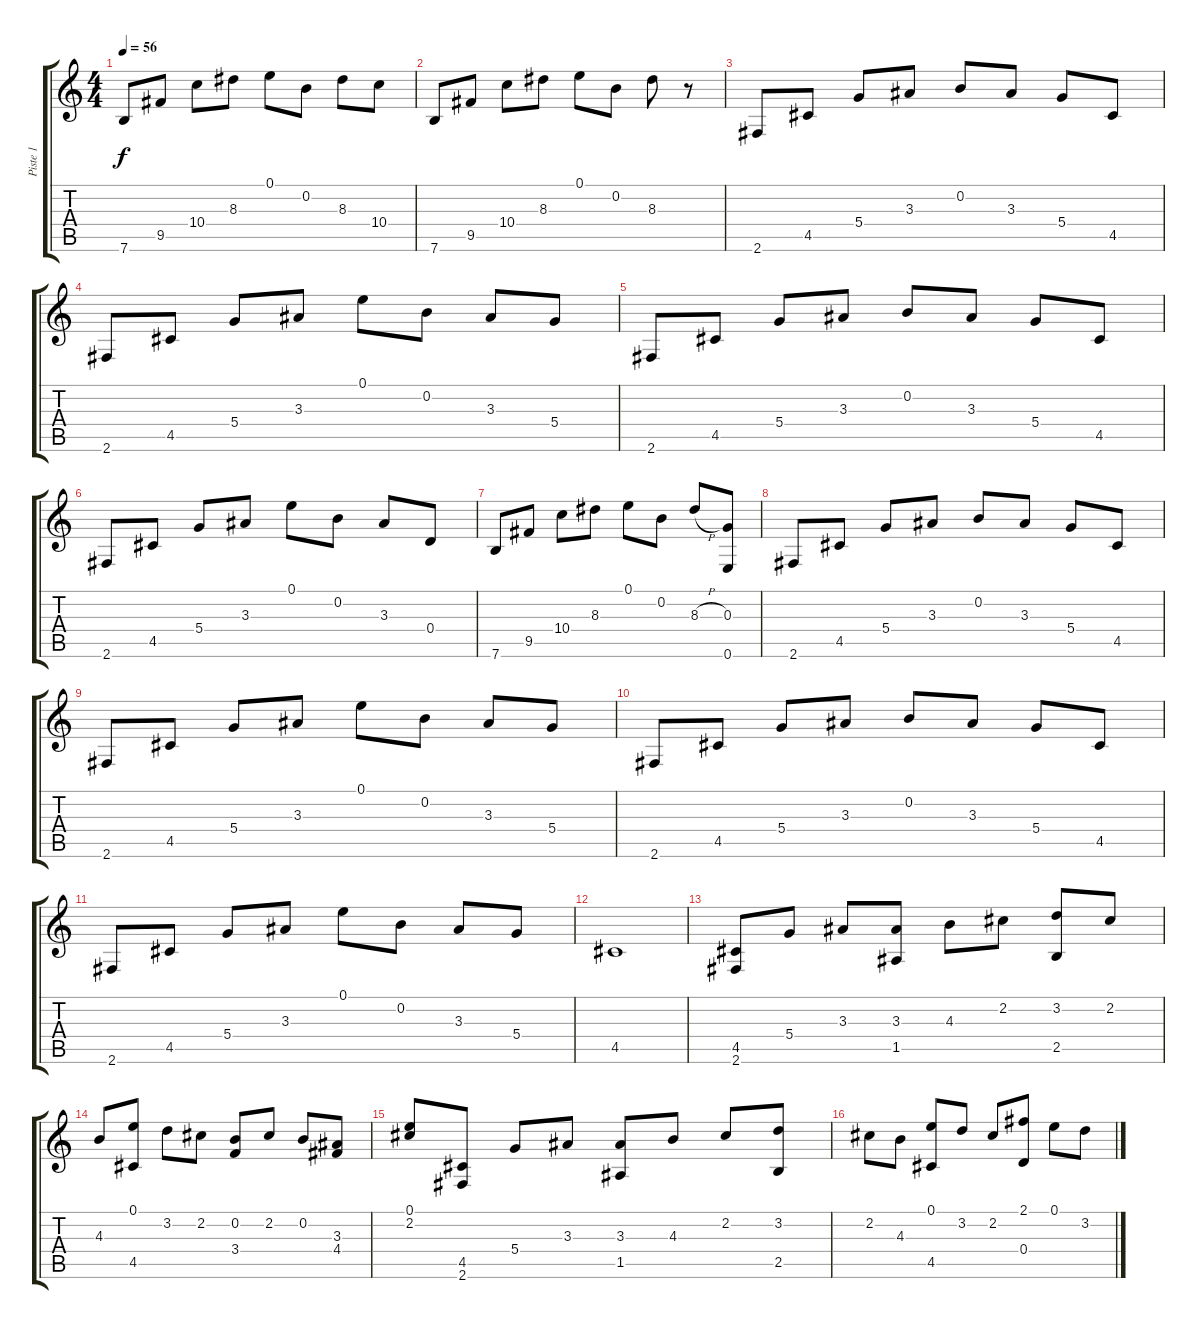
\track ("Piste 1" "Piste 1") {instrument acousticguitarsteel}
\staff {score tabs}
\tuning (E4 B3 G3 D3 A2 E2) {hide}
\ts (4 4)
\tempo 56
\clef g2
\ks c
7.6.8{dy f instrument acousticguitarsteel} 9.5.8 10.4.8 8.3.8 0.1.8 0.2.8 8.3.8 10.4.8 |
7.6.8 9.5.8 10.4.8 8.3.8 0.1.8 0.2.8 8.3.8 r.8 |
2.6.8 4.5.8 5.4.8 3.3.8 0.2.8 3.3.8 5.4.8 4.5.8 |
2.6.8 4.5.8 5.4.8 3.3.8 0.1.8 0.2.8 3.3.8 5.4.8 |
2.6.8 4.5.8 5.4.8 3.3.8 0.2.8 3.3.8 5.4.8 4.5.8 |
2.6.8 4.5.8 5.4.8 3.3.8 0.1.8 0.2.8 3.3.8 0.4.8 |
7.6.8 9.5.8 10.4.8 8.3.8 0.1.8 0.2.8 8.3{h}.8 (0.3 0.6).8 |
2.6.8 4.5.8 5.4.8 3.3.8 0.2.8 3.3.8 5.4.8 4.5.8 |
2.6.8 4.5.8 5.4.8 3.3.8 0.1.8 0.2.8 3.3.8 5.4.8 |
2.6.8 4.5.8 5.4.8 3.3.8 0.2.8 3.3.8 5.4.8 4.5.8 |
2.6.8 4.5.8 5.4.8 3.3.8 0.1.8 0.2.8 3.3.8 5.4.8 |
4.5.1 |
(4.5 2.6).8 5.4.8 3.3.8 (3.3 1.5).8 4.3.8 2.2.8 (3.2 2.5).8 2.2.8 |
4.3.8 (0.1 4.5).8 3.2.8 2.2.8 (0.2 3.4).8 2.2.8 0.2.8 (3.3 4.4).8 |
(0.1 2.2).8 (4.5 2.6).8 5.4.8 3.3.8 (3.3 1.5).8 4.3.8 2.2.8 (3.2 2.5).8 |
2.2.8 4.3.8 (0.1 4.5).8 3.2.8 2.2.8 (2.1 0.4).8 0.1.8 3.2.8
